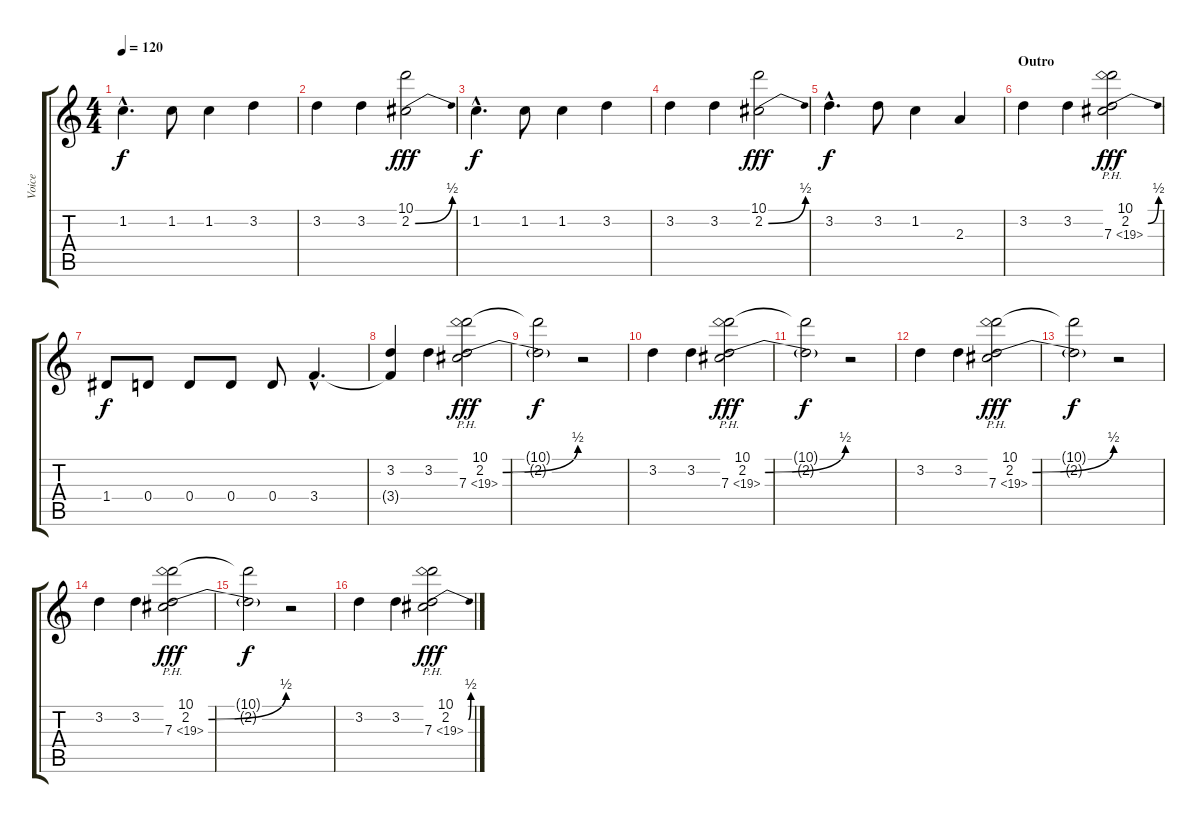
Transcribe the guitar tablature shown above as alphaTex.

\track ("Voice" "Voice") {instrument guitarharmonics}
\staff {score tabs}
\tuning (E4 B3 G3 D3 A2 E2) {hide}
\ts (4 4)
\tempo 120
\clef g2
\ks c
1.2{hac}.4{d dy f} 1.2.8 1.2.4 3.2.4 |
3.2.4 3.2.4 (10.1 2.2{be (bend 0 0 60 2)}).2{dy fff} |
1.2{hac}.4{d dy f} 1.2.8 1.2.4 3.2.4 |
3.2.4 3.2.4 (10.1 2.2{be (bend 0 0 60 2)}).2{dy fff} |
3.2{hac}.4{d dy f} 3.2.8 1.2.4 2.3.4 |
\section ("" "Outro")
3.2.4 3.2.4 (10.1 2.2{be (bend 0 0 60 2)} 7.3{ph 12}).2{dy fff} |
1.4.8{dy f} 0.4.8 0.4.8 0.4.8 0.4.8 3.4{hac}.4{d} |
(3.2 3.4{t}).4 3.2.4 (10.1 2.2{be (bend 0 0 60 2)} 7.3{ph 12}).2{dy fff} |
(10.1{t} 2.2{t}).2{dy f} r.2 |
3.2.4 3.2.4 (10.1 2.2{be (bend 0 0 60 2)} 7.3{ph 12}).2{dy fff} |
(10.1{t} 2.2{t}).2{dy f} r.2 |
3.2.4 3.2.4 (10.1 2.2{be (bend 0 0 60 2)} 7.3{ph 12}).2{dy fff} |
(10.1{t} 2.2{t}).2{dy f} r.2 |
3.2.4 3.2.4 (10.1 2.2{be (bend 0 0 60 2)} 7.3{ph 12}).2{dy fff} |
(10.1{t} 2.2{t}).2{dy f} r.2 |
3.2.4 3.2.4 (10.1 2.2{be (bend 0 0 60 2)} 7.3{ph 12}).2{dy fff}
